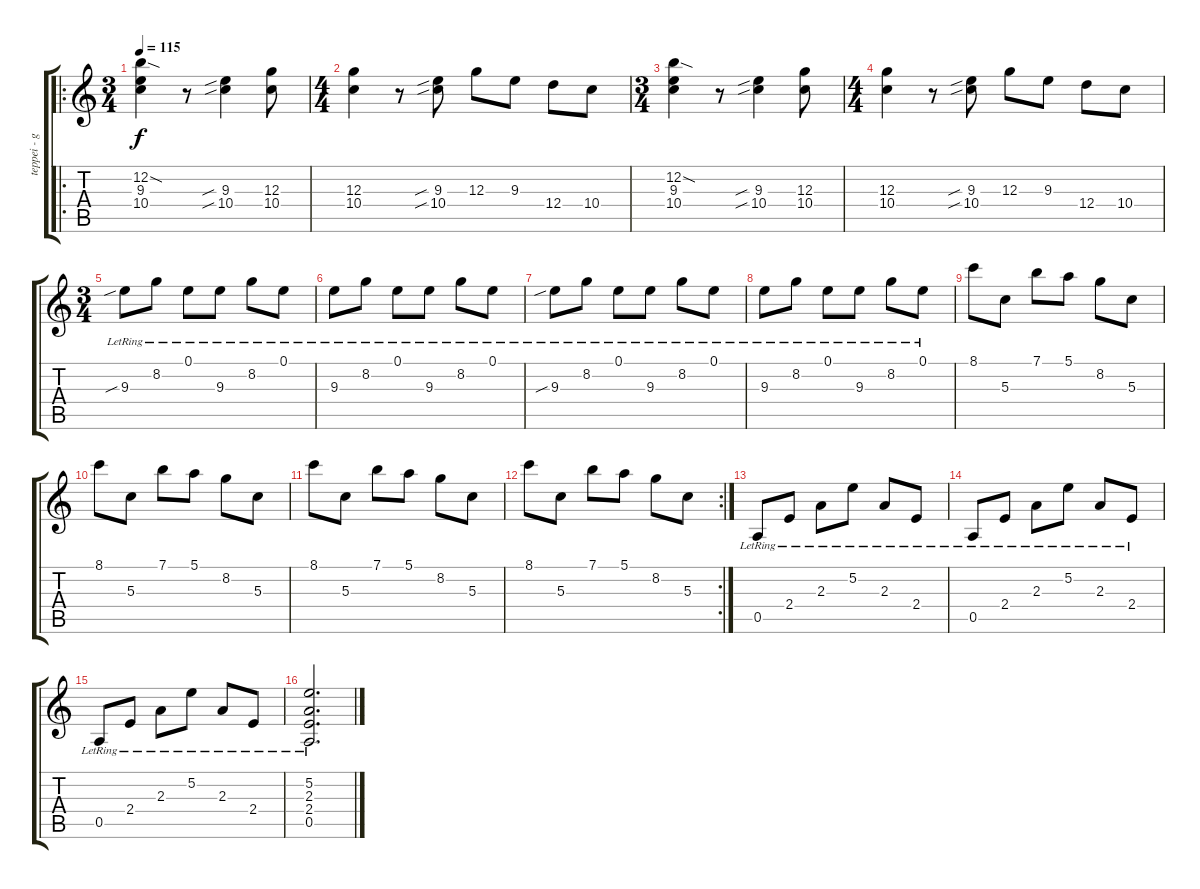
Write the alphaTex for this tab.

\track ("teppei - guitar" "teppei - g") {instrument electricguitarjazz}
\staff {score tabs}
\tuning (E4 B3 G3 D3 A2 E2) {hide}
\ro
\ts (3 4)
\tempo 115
\clef g2
\ks c
(12.2{sod} 9.3 10.4).4{dy f instrument electricguitarjazz} r.8 (9.3{sib} 10.4{sib}).4 (12.3 10.4).8 |
\ts (4 4)
(12.3 10.4).4 r.8 (9.3{sib} 10.4{sib}).8 12.3.8 9.3.8 12.4.8 10.4.8 |
\ts (3 4)
(12.2{sod} 9.3 10.4).4 r.8 (9.3{sib} 10.4{sib}).4 (12.3 10.4).8 |
\ts (4 4)
(12.3 10.4).4 r.8 (9.3{sib} 10.4{sib}).8 12.3.8 9.3.8 12.4.8 10.4.8 |
\ts (3 4)
9.3{sib lr}.8 8.2{lr}.8 0.1{lr}.8 9.3{lr}.8 8.2{lr}.8 0.1{lr}.8 |
9.3{lr}.8 8.2{lr}.8 0.1{lr}.8 9.3{lr}.8 8.2{lr}.8 0.1{lr}.8 |
9.3{sib lr}.8 8.2{lr}.8 0.1{lr}.8 9.3{lr}.8 8.2{lr}.8 0.1{lr}.8 |
9.3{lr}.8 8.2{lr}.8 0.1{lr}.8 9.3{lr}.8 8.2{lr}.8 0.1{lr}.8 |
8.1.8 5.3.8 7.1.8 5.1.8 8.2.8 5.3.8 |
8.1.8 5.3.8 7.1.8 5.1.8 8.2.8 5.3.8 |
8.1.8 5.3.8 7.1.8 5.1.8 8.2.8 5.3.8 |
\rc 2
8.1.8 5.3.8 7.1.8 5.1.8 8.2.8 5.3.8 |
0.5{lr}.8 2.4{lr}.8 2.3{lr}.8 5.2{lr}.8 2.3{lr}.8 2.4{lr}.8 |
0.5{lr}.8 2.4{lr}.8 2.3{lr}.8 5.2{lr}.8 2.3{lr}.8 2.4{lr}.8 |
0.5{lr}.8 2.4{lr}.8 2.3{lr}.8 5.2{lr}.8 2.3{lr}.8 2.4{lr}.8 |
(5.2{lr} 2.3{lr} 2.4{lr} 0.5{lr}).2{d}
